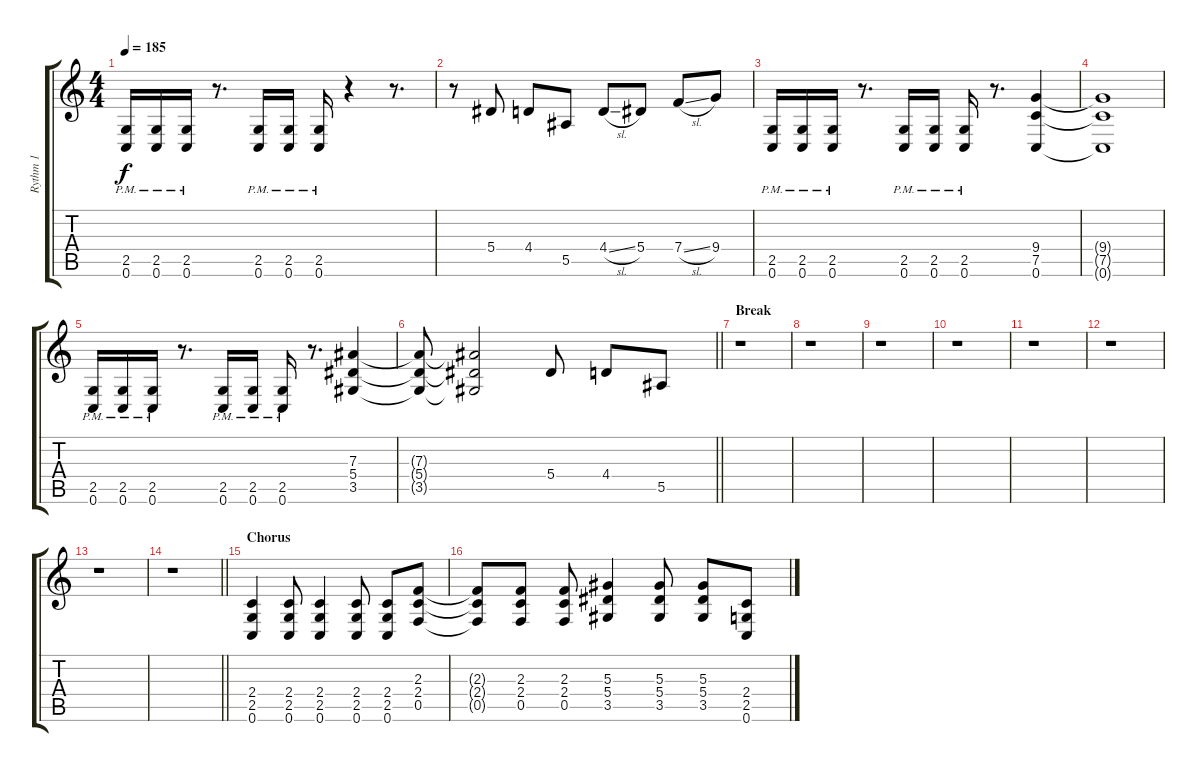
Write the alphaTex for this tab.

\track ("Rythm 1" "Rythm 1") {instrument distortionguitar}
\staff {score tabs}
\tuning (C4 G3 Eb3 Bb2 F2 C2) {hide}
\ts (4 4)
\tempo 185
\clef g2
\ks c
(2.5{pm} 0.6{pm}).16{dy f} (2.5{pm} 0.6{pm}).16 (2.5{pm} 0.6{pm}).16 r.8{d} (2.5{pm} 0.6{pm}).16 (2.5{pm} 0.6{pm}).16 (2.5{pm} 0.6{pm}).16 r.4 r.8{d} |
r.8 5.4.8 4.4.8 5.5.8 4.4{sl}.8 5.4.8 7.4{sl}.8 9.4.8 |
(2.5{pm} 0.6{pm}).16 (2.5{pm} 0.6{pm}).16 (2.5{pm} 0.6{pm}).16 r.8{d} (2.5{pm} 0.6{pm}).16 (2.5{pm} 0.6{pm}).16 (2.5{pm} 0.6{pm}).16 r.8{d} (9.4 7.5 0.6).4 |
(9.4{t} 7.5{t} 0.6{t}).1 |
(2.5{pm} 0.6{pm}).16 (2.5{pm} 0.6{pm}).16 (2.5{pm} 0.6{pm}).16 r.8{d} (2.5{pm} 0.6{pm}).16 (2.5{pm} 0.6{pm}).16 (2.5{pm} 0.6{pm}).16 r.8{d} (7.3 5.4 3.5).4 |
\barLineRight lightlight
(7.3{t} 5.4{t} 3.5{t}).8 (7.3{t} 5.4{t} 3.5{t}).2 5.4.8 4.4.8 5.5.8 |
\section ("" "Break")
r.1 |
r.1 |
r.1 |
r.1 |
r.1 |
r.1 |
r.1 |
\barLineRight lightlight
r.1 |
\section ("" "Chorus")
(2.4 2.5 0.6).4 (2.4 2.5 0.6).8 (2.4 2.5 0.6).4 (2.4 2.5 0.6).8 (2.4 2.5 0.6).8 (2.3 2.4 0.5).8 |
(2.3{t} 2.4{t} 0.5{t}).8 (2.3 2.4 0.5).8 (2.3 2.4 0.5).8 (5.3 5.4 3.5).4 (5.3 5.4 3.5).8 (5.3 5.4 3.5).8 (2.4 2.5 0.6).8
